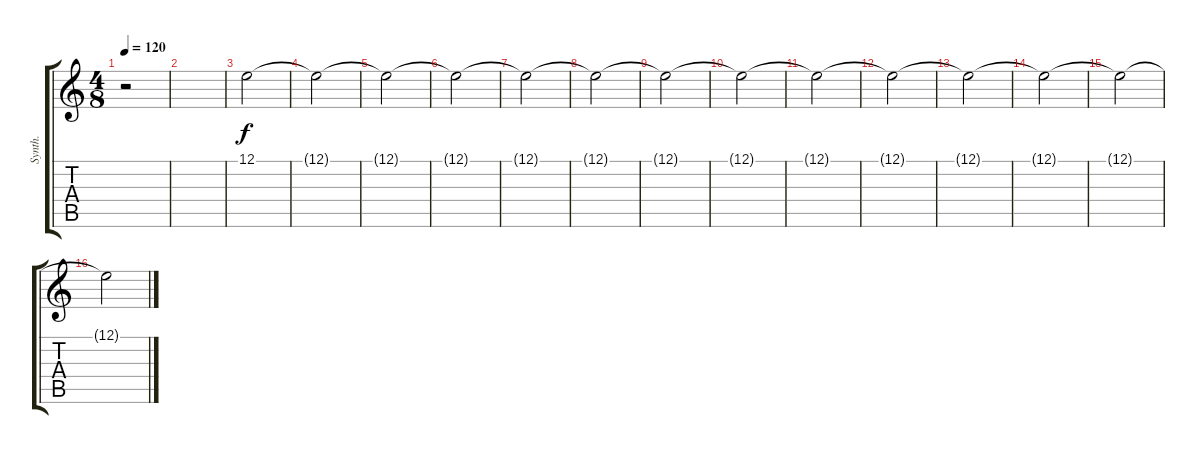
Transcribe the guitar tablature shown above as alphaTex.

\track ("Synth." "Synth.") {instrument stringensemble2}
\staff {score tabs}
\tuning (E4 B3 G3 D3 A2 E2) {hide}
\ts (4 8)
\tempo 120
\clef g2
\ks c
r.2{dy f} |
|
12.1{t}.2 |
12.1{t}.2 |
12.1{t}.2 |
12.1{t}.2 |
12.1{t}.2 |
12.1{t}.2 |
12.1{t}.2 |
12.1{t}.2 |
12.1{t}.2 |
12.1{t}.2 |
12.1{t}.2 |
12.1{t}.2 |
12.1{t}.2 |
12.1{t}.2
